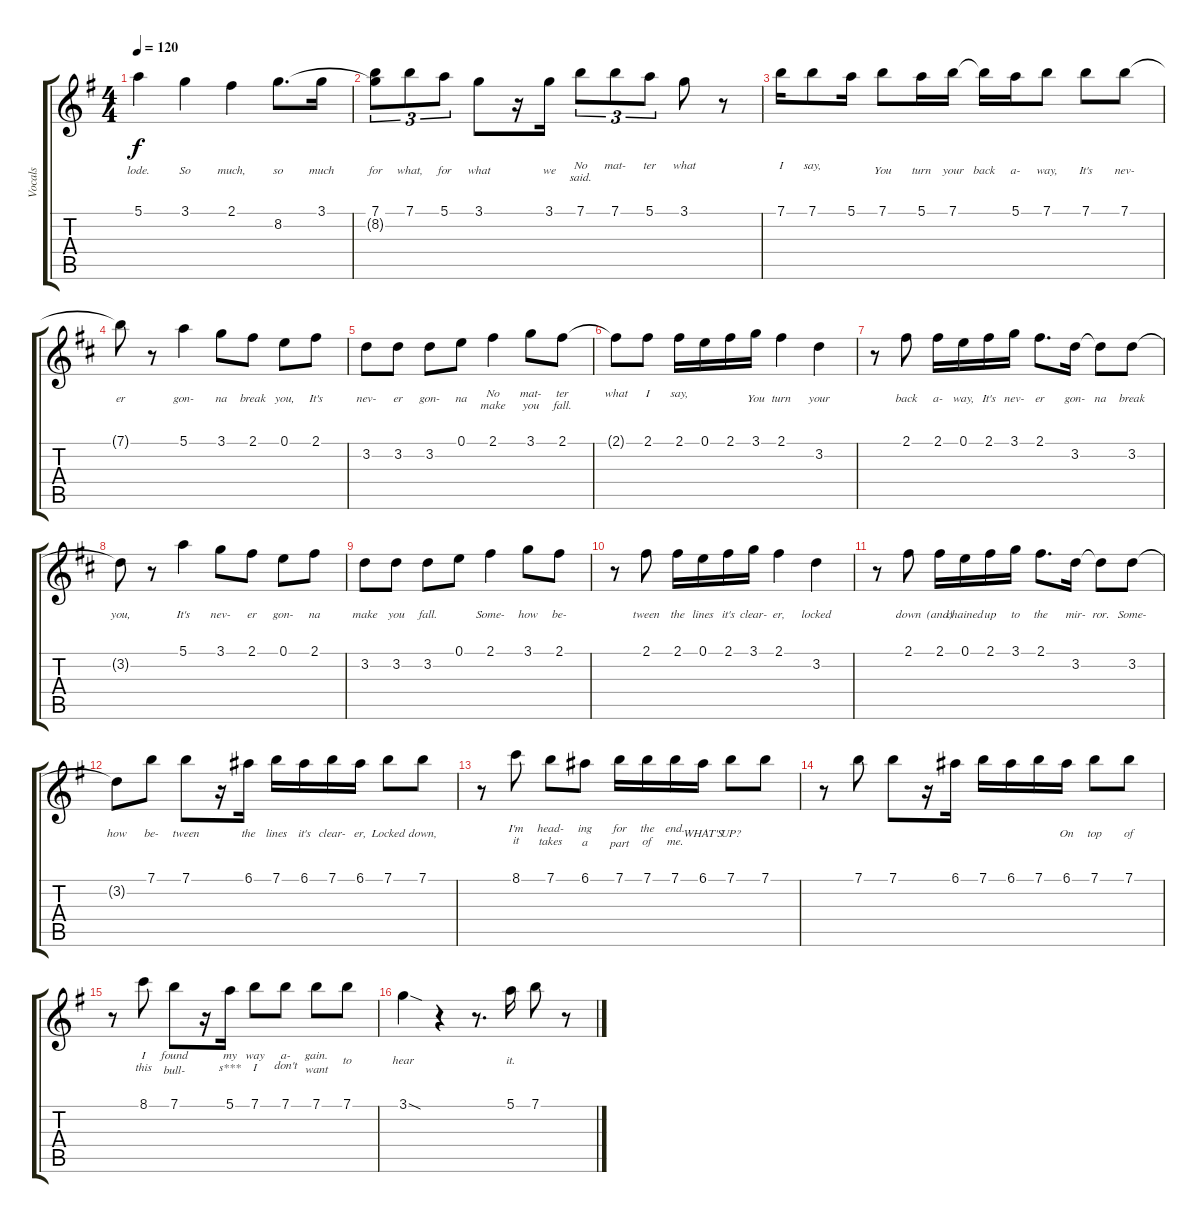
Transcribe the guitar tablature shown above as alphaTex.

\track ("Vocals" "Vocals") {instrument distortionguitar}
\staff {score tabs}
\tuning (E4 B3 G3 D3 A2 E2) {hide}
\ts (4 4)
\tempo 120
\clef g2
\ks g
5.1.4{lyrics (0 "") lyrics (1 "lode.") lyrics (2 "") lyrics (3 "") lyrics (4 "") dy f} 3.1.4{lyrics (0 "") lyrics (1 "So") lyrics (2 "") lyrics (3 "") lyrics (4 "")} 2.1.4{lyrics (0 "") lyrics (1 "much,") lyrics (2 "") lyrics (3 "") lyrics (4 "")} 8.2.8{d lyrics (0 "") lyrics (1 "so") lyrics (2 "") lyrics (3 "") lyrics (4 "")} 3.1.16{lyrics (0 "") lyrics (1 "much") lyrics (2 "") lyrics (3 "") lyrics (4 "")} |
(7.1 8.2{t}).8{tu (3 2) lyrics (0 "") lyrics (1 "for") lyrics (2 "") lyrics (3 "") lyrics (4 "")} 7.1.8{tu (3 2) lyrics (0 "") lyrics (1 "what,") lyrics (2 "") lyrics (3 "") lyrics (4 "")} 5.1.8{tu (3 2) lyrics (0 "") lyrics (1 "for") lyrics (2 "") lyrics (3 "") lyrics (4 "")} 3.1.8{lyrics (0 "") lyrics (1 "what") lyrics (2 "") lyrics (3 "") lyrics (4 "")} r.16 3.1.16{lyrics (0 "") lyrics (1 "we") lyrics (2 "") lyrics (3 "") lyrics (4 "")} 7.1.8{tu (3 2) lyrics (0 "No") lyrics (1 "said.") lyrics (2 "") lyrics (3 "") lyrics (4 "")} 7.1.8{tu (3 2) lyrics (0 "mat-") lyrics (1 "") lyrics (2 "") lyrics (3 "") lyrics (4 "")} 5.1.8{tu (3 2) lyrics (0 "ter") lyrics (1 "") lyrics (2 "") lyrics (3 "") lyrics (4 "")} 3.1.8{lyrics (0 "what") lyrics (1 "") lyrics (2 "") lyrics (3 "") lyrics (4 "")} r.8 |
7.1.16{lyrics (0 "I") lyrics (1 "") lyrics (2 "") lyrics (3 "") lyrics (4 "")} 7.1.8{lyrics (0 "say,") lyrics (1 "") lyrics (2 "") lyrics (3 "") lyrics (4 "")} 5.1.16{lyrics (0 "") lyrics (1 "") lyrics (2 "") lyrics (3 "") lyrics (4 "")} 7.1.8{lyrics (0 "") lyrics (1 "You") lyrics (2 "") lyrics (3 "") lyrics (4 "")} 5.1.16{lyrics (0 "") lyrics (1 "turn") lyrics (2 "") lyrics (3 "") lyrics (4 "")} 7.1.16{lyrics (0 "") lyrics (1 "your") lyrics (2 "") lyrics (3 "") lyrics (4 "")} 7.1{t}.16{lyrics (0 "") lyrics (1 "back") lyrics (2 "") lyrics (3 "") lyrics (4 "")} 5.1.16{lyrics (0 "") lyrics (1 "a-") lyrics (2 "") lyrics (3 "") lyrics (4 "")} 7.1.8{lyrics (0 "") lyrics (1 "way,") lyrics (2 "") lyrics (3 "") lyrics (4 "")} 7.1.8{lyrics (0 "") lyrics (1 "It's") lyrics (2 "") lyrics (3 "") lyrics (4 "")} 7.1.8{lyrics (0 "") lyrics (1 "nev-") lyrics (2 "") lyrics (3 "") lyrics (4 "")} |
\ks d
7.1{t}.8{lyrics (0 "") lyrics (1 "er") lyrics (2 "") lyrics (3 "") lyrics (4 "")} r.8 5.1.4{lyrics (0 "") lyrics (1 "gon-") lyrics (2 "") lyrics (3 "") lyrics (4 "")} 3.1.8{lyrics (0 "") lyrics (1 "na") lyrics (2 "") lyrics (3 "") lyrics (4 "")} 2.1.8{lyrics (0 "") lyrics (1 "break") lyrics (2 "") lyrics (3 "") lyrics (4 "")} 0.1.8{lyrics (0 "") lyrics (1 "you,") lyrics (2 "") lyrics (3 "") lyrics (4 "")} 2.1.8{lyrics (0 "") lyrics (1 "It's") lyrics (2 "") lyrics (3 "") lyrics (4 "")} |
3.2.8{lyrics (0 "") lyrics (1 "nev-") lyrics (2 "") lyrics (3 "") lyrics (4 "")} 3.2.8{lyrics (0 "") lyrics (1 "er") lyrics (2 "") lyrics (3 "") lyrics (4 "")} 3.2.8{lyrics (0 "") lyrics (1 "gon-") lyrics (2 "") lyrics (3 "") lyrics (4 "")} 0.1.8{lyrics (0 "") lyrics (1 "na") lyrics (2 "") lyrics (3 "") lyrics (4 "")} 2.1.4{lyrics (0 "No") lyrics (1 "make") lyrics (2 "") lyrics (3 "") lyrics (4 "")} 3.1.8{lyrics (0 "mat-") lyrics (1 "you") lyrics (2 "") lyrics (3 "") lyrics (4 "")} 2.1.8{lyrics (0 "ter") lyrics (1 "fall.") lyrics (2 "") lyrics (3 "") lyrics (4 "")} |
2.1{t}.8{lyrics (0 "what") lyrics (1 "") lyrics (2 "") lyrics (3 "") lyrics (4 "")} 2.1.8{lyrics (0 "I") lyrics (1 "") lyrics (2 "") lyrics (3 "") lyrics (4 "")} 2.1.16{lyrics (0 "say,") lyrics (1 "") lyrics (2 "") lyrics (3 "") lyrics (4 "")} 0.1.16{lyrics (0 "") lyrics (1 "") lyrics (2 "") lyrics (3 "") lyrics (4 "")} 2.1.16{lyrics (0 "") lyrics (1 "") lyrics (2 "") lyrics (3 "") lyrics (4 "")} 3.1.16{lyrics (0 "") lyrics (1 "You") lyrics (2 "") lyrics (3 "") lyrics (4 "")} 2.1.4{lyrics (0 "") lyrics (1 "turn") lyrics (2 "") lyrics (3 "") lyrics (4 "")} 3.2.4{lyrics (0 "") lyrics (1 "your") lyrics (2 "") lyrics (3 "") lyrics (4 "")} |
r.8 2.1.8{lyrics (0 "") lyrics (1 "back") lyrics (2 "") lyrics (3 "") lyrics (4 "")} 2.1.16{lyrics (0 "") lyrics (1 "a-") lyrics (2 "") lyrics (3 "") lyrics (4 "")} 0.1.16{lyrics (0 "") lyrics (1 "way,") lyrics (2 "") lyrics (3 "") lyrics (4 "")} 2.1.16{lyrics (0 "") lyrics (1 "It's") lyrics (2 "") lyrics (3 "") lyrics (4 "")} 3.1.16{lyrics (0 "") lyrics (1 "nev-") lyrics (2 "") lyrics (3 "") lyrics (4 "")} 2.1.8{d lyrics (0 "") lyrics (1 "er") lyrics (2 "") lyrics (3 "") lyrics (4 "")} 3.2.16{lyrics (0 "") lyrics (1 "gon-") lyrics (2 "") lyrics (3 "") lyrics (4 "")} 3.2{t}.8{lyrics (0 "") lyrics (1 "na") lyrics (2 "") lyrics (3 "") lyrics (4 "")} 3.2.8{lyrics (0 "") lyrics (1 "break") lyrics (2 "") lyrics (3 "") lyrics (4 "")} |
3.2{t}.8{lyrics (0 "") lyrics (1 "you,") lyrics (2 "") lyrics (3 "") lyrics (4 "")} r.8 5.1.4{lyrics (0 "") lyrics (1 "It's") lyrics (2 "") lyrics (3 "") lyrics (4 "")} 3.1.8{lyrics (0 "") lyrics (1 "nev-") lyrics (2 "") lyrics (3 "") lyrics (4 "")} 2.1.8{lyrics (0 "") lyrics (1 "er") lyrics (2 "") lyrics (3 "") lyrics (4 "")} 0.1.8{lyrics (0 "") lyrics (1 "gon-") lyrics (2 "") lyrics (3 "") lyrics (4 "")} 2.1.8{lyrics (0 "") lyrics (1 "na") lyrics (2 "") lyrics (3 "") lyrics (4 "")} |
3.2.8{lyrics (0 "") lyrics (1 "make") lyrics (2 "") lyrics (3 "") lyrics (4 "")} 3.2.8{lyrics (0 "") lyrics (1 "you") lyrics (2 "") lyrics (3 "") lyrics (4 "")} 3.2.8{lyrics (0 "") lyrics (1 "fall.") lyrics (2 "") lyrics (3 "") lyrics (4 "")} 0.1.8{lyrics (0 "") lyrics (1 "") lyrics (2 "") lyrics (3 "") lyrics (4 "")} 2.1.4{lyrics (0 "") lyrics (1 "Some-") lyrics (2 "") lyrics (3 "") lyrics (4 "")} 3.1.8{lyrics (0 "") lyrics (1 "how") lyrics (2 "") lyrics (3 "") lyrics (4 "")} 2.1.8{lyrics (0 "") lyrics (1 "be-") lyrics (2 "") lyrics (3 "") lyrics (4 "")} |
r.8 2.1.8{lyrics (0 "") lyrics (1 "tween") lyrics (2 "") lyrics (3 "") lyrics (4 "")} 2.1.16{lyrics (0 "") lyrics (1 "the") lyrics (2 "") lyrics (3 "") lyrics (4 "")} 0.1.16{lyrics (0 "") lyrics (1 "lines") lyrics (2 "") lyrics (3 "") lyrics (4 "")} 2.1.16{lyrics (0 "") lyrics (1 "it's") lyrics (2 "") lyrics (3 "") lyrics (4 "")} 3.1.16{lyrics (0 "") lyrics (1 "clear-") lyrics (2 "") lyrics (3 "") lyrics (4 "")} 2.1.4{lyrics (0 "") lyrics (1 "er,") lyrics (2 "") lyrics (3 "") lyrics (4 "")} 3.2.4{lyrics (0 "") lyrics (1 "locked") lyrics (2 "") lyrics (3 "") lyrics (4 "")} |
r.8 2.1.8{lyrics (0 "") lyrics (1 "down") lyrics (2 "") lyrics (3 "") lyrics (4 "")} 2.1.16{lyrics (0 "") lyrics (1 "(and)") lyrics (2 "") lyrics (3 "") lyrics (4 "")} 0.1.16{lyrics (0 "") lyrics (1 "chained") lyrics (2 "") lyrics (3 "") lyrics (4 "")} 2.1.16{lyrics (0 "") lyrics (1 "up") lyrics (2 "") lyrics (3 "") lyrics (4 "")} 3.1.16{lyrics (0 "") lyrics (1 "to") lyrics (2 "") lyrics (3 "") lyrics (4 "")} 2.1.8{d lyrics (0 "") lyrics (1 "the") lyrics (2 "") lyrics (3 "") lyrics (4 "")} 3.2.16{lyrics (0 "") lyrics (1 "mir-") lyrics (2 "") lyrics (3 "") lyrics (4 "")} 3.2{t}.8{lyrics (0 "") lyrics (1 "ror.") lyrics (2 "") lyrics (3 "") lyrics (4 "")} 3.2.8{lyrics (0 "") lyrics (1 "Some-") lyrics (2 "") lyrics (3 "") lyrics (4 "")} |
\ks g
3.2{t}.8{lyrics (0 "") lyrics (1 "how") lyrics (2 "") lyrics (3 "") lyrics (4 "")} 7.1.8{lyrics (0 "") lyrics (1 "be-") lyrics (2 "") lyrics (3 "") lyrics (4 "")} 7.1.8{lyrics (0 "") lyrics (1 "tween") lyrics (2 "") lyrics (3 "") lyrics (4 "")} r.16 6.1.16{lyrics (0 "") lyrics (1 "the") lyrics (2 "") lyrics (3 "") lyrics (4 "")} 7.1.16{lyrics (0 "") lyrics (1 "lines") lyrics (2 "") lyrics (3 "") lyrics (4 "")} 6.1.16{lyrics (0 "") lyrics (1 "it's") lyrics (2 "") lyrics (3 "") lyrics (4 "")} 7.1.16{lyrics (0 "") lyrics (1 "clear-") lyrics (2 "") lyrics (3 "") lyrics (4 "")} 6.1.16{lyrics (0 "") lyrics (1 "er,") lyrics (2 "") lyrics (3 "") lyrics (4 "")} 7.1.8{lyrics (0 "") lyrics (1 "Locked") lyrics (2 "") lyrics (3 "") lyrics (4 "")} 7.1.8{lyrics (0 "") lyrics (1 "down,") lyrics (2 "") lyrics (3 "") lyrics (4 "")} |
r.8 8.1.8{lyrics (0 "I'm") lyrics (1 "it") lyrics (2 "") lyrics (3 "") lyrics (4 "")} 7.1.8{lyrics (0 "head-") lyrics (1 "takes") lyrics (2 "") lyrics (3 "") lyrics (4 "")} 6.1.8{lyrics (0 "ing") lyrics (1 "a") lyrics (2 "") lyrics (3 "") lyrics (4 "")} 7.1.16{lyrics (0 "for") lyrics (1 "part") lyrics (2 "") lyrics (3 "") lyrics (4 "")} 7.1.16{lyrics (0 "the") lyrics (1 "of") lyrics (2 "") lyrics (3 "") lyrics (4 "")} 7.1.16{lyrics (0 "end.") lyrics (1 "me.") lyrics (2 "") lyrics (3 "") lyrics (4 "")} 6.1.16{lyrics (0 "") lyrics (1 "WHAT'S") lyrics (2 "") lyrics (3 "") lyrics (4 "")} 7.1.8{lyrics (0 "") lyrics (1 "UP?") lyrics (2 "") lyrics (3 "") lyrics (4 "")} 7.1.8{lyrics (0 "") lyrics (1 "") lyrics (2 "") lyrics (3 "") lyrics (4 "")} |
r.8 7.1.8{lyrics (0 "") lyrics (1 "") lyrics (2 "") lyrics (3 "") lyrics (4 "")} 7.1.8{lyrics (0 "") lyrics (1 "") lyrics (2 "") lyrics (3 "") lyrics (4 "")} r.16 6.1.16{lyrics (0 "") lyrics (1 "") lyrics (2 "") lyrics (3 "") lyrics (4 "")} 7.1.16{lyrics (0 "") lyrics (1 "") lyrics (2 "") lyrics (3 "") lyrics (4 "")} 6.1.16{lyrics (0 "") lyrics (1 "") lyrics (2 "") lyrics (3 "") lyrics (4 "")} 7.1.16{lyrics (0 "") lyrics (1 "") lyrics (2 "") lyrics (3 "") lyrics (4 "")} 6.1.16{lyrics (0 "") lyrics (1 "On") lyrics (2 "") lyrics (3 "") lyrics (4 "")} 7.1.8{lyrics (0 "") lyrics (1 "top") lyrics (2 "") lyrics (3 "") lyrics (4 "")} 7.1.8{lyrics (0 "") lyrics (1 "of") lyrics (2 "") lyrics (3 "") lyrics (4 "")} |
r.8 8.1.8{lyrics (0 "I") lyrics (1 "this") lyrics (2 "") lyrics (3 "") lyrics (4 "")} 7.1.8{lyrics (0 "found") lyrics (1 "bull-") lyrics (2 "") lyrics (3 "") lyrics (4 "")} r.16 5.1.16{lyrics (0 "my") lyrics (1 "s***") lyrics (2 "") lyrics (3 "") lyrics (4 "")} 7.1.8{lyrics (0 "way") lyrics (1 "I") lyrics (2 "") lyrics (3 "") lyrics (4 "")} 7.1.8{lyrics (0 "a-") lyrics (1 "don't") lyrics (2 "") lyrics (3 "") lyrics (4 "")} 7.1.8{lyrics (0 "gain.") lyrics (1 "want") lyrics (2 "") lyrics (3 "") lyrics (4 "")} 7.1.8{lyrics (0 "") lyrics (1 "to") lyrics (2 "") lyrics (3 "") lyrics (4 "")} |
3.1{sod}.4{lyrics (0 "") lyrics (1 "hear") lyrics (2 "") lyrics (3 "") lyrics (4 "")} r.4 r.8{d} 5.1.16{lyrics (0 "") lyrics (1 "it.") lyrics (2 "") lyrics (3 "") lyrics (4 "")} 7.1.8{lyrics (0 "") lyrics (1 "") lyrics (2 "") lyrics (3 "") lyrics (4 "")} r.8
